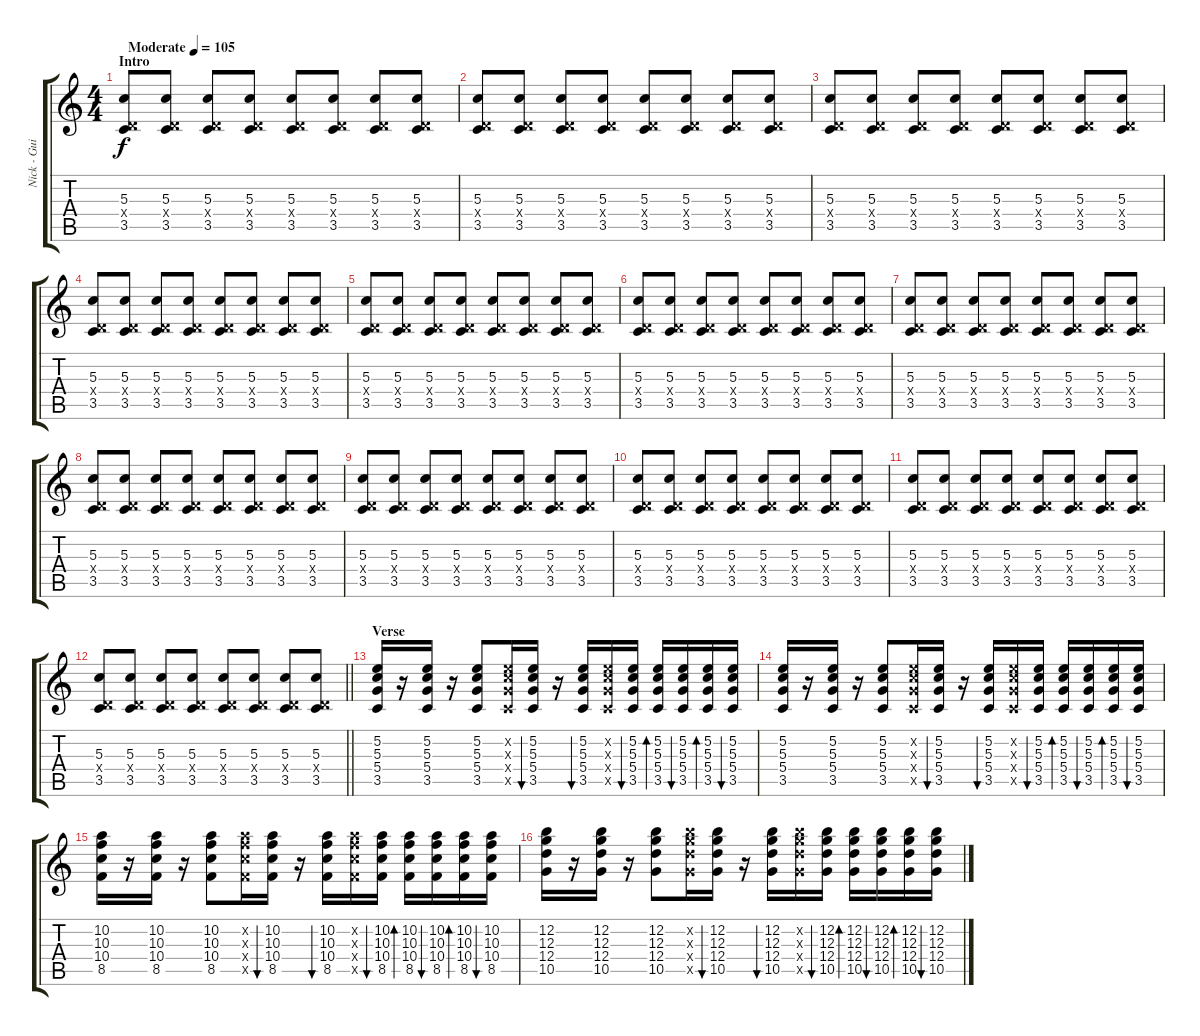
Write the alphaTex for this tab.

\track ("Nick - Guitar RSE" "Nick - Gui") {instrument overdrivenguitar}
\staff {score tabs}
\tuning (E4 B3 G3 D3 A2 E2) {hide}
\ts (4 4)
\section ("" "Intro")
\tempo (105 "Moderate")
\clef g2
\ks c
(5.3 0.4{x} 3.5).8{dy f instrument overdrivenguitar} (5.3 0.4{x} 3.5).8 (5.3 0.4{x} 3.5).8 (5.3 0.4{x} 3.5).8 (5.3 0.4{x} 3.5).8 (5.3 0.4{x} 3.5).8 (5.3 0.4{x} 3.5).8 (5.3 0.4{x} 3.5).8 |
(5.3 0.4{x} 3.5).8 (5.3 0.4{x} 3.5).8 (5.3 0.4{x} 3.5).8 (5.3 0.4{x} 3.5).8 (5.3 0.4{x} 3.5).8 (5.3 0.4{x} 3.5).8 (5.3 0.4{x} 3.5).8 (5.3 0.4{x} 3.5).8 |
(5.3 0.4{x} 3.5).8 (5.3 0.4{x} 3.5).8 (5.3 0.4{x} 3.5).8 (5.3 0.4{x} 3.5).8 (5.3 0.4{x} 3.5).8 (5.3 0.4{x} 3.5).8 (5.3 0.4{x} 3.5).8 (5.3 0.4{x} 3.5).8 |
(5.3 0.4{x} 3.5).8 (5.3 0.4{x} 3.5).8 (5.3 0.4{x} 3.5).8 (5.3 0.4{x} 3.5).8 (5.3 0.4{x} 3.5).8 (5.3 0.4{x} 3.5).8 (5.3 0.4{x} 3.5).8 (5.3 0.4{x} 3.5).8 |
(5.3 0.4{x} 3.5).8 (5.3 0.4{x} 3.5).8 (5.3 0.4{x} 3.5).8 (5.3 0.4{x} 3.5).8 (5.3 0.4{x} 3.5).8 (5.3 0.4{x} 3.5).8 (5.3 0.4{x} 3.5).8 (5.3 0.4{x} 3.5).8 |
(5.3 0.4{x} 3.5).8 (5.3 0.4{x} 3.5).8 (5.3 0.4{x} 3.5).8 (5.3 0.4{x} 3.5).8 (5.3 0.4{x} 3.5).8 (5.3 0.4{x} 3.5).8 (5.3 0.4{x} 3.5).8 (5.3 0.4{x} 3.5).8 |
(5.3 0.4{x} 3.5).8 (5.3 0.4{x} 3.5).8 (5.3 0.4{x} 3.5).8 (5.3 0.4{x} 3.5).8 (5.3 0.4{x} 3.5).8 (5.3 0.4{x} 3.5).8 (5.3 0.4{x} 3.5).8 (5.3 0.4{x} 3.5).8 |
(5.3 0.4{x} 3.5).8 (5.3 0.4{x} 3.5).8 (5.3 0.4{x} 3.5).8 (5.3 0.4{x} 3.5).8 (5.3 0.4{x} 3.5).8 (5.3 0.4{x} 3.5).8 (5.3 0.4{x} 3.5).8 (5.3 0.4{x} 3.5).8 |
(5.3 0.4{x} 3.5).8 (5.3 0.4{x} 3.5).8 (5.3 0.4{x} 3.5).8 (5.3 0.4{x} 3.5).8 (5.3 0.4{x} 3.5).8 (5.3 0.4{x} 3.5).8 (5.3 0.4{x} 3.5).8 (5.3 0.4{x} 3.5).8 |
(5.3 0.4{x} 3.5).8 (5.3 0.4{x} 3.5).8 (5.3 0.4{x} 3.5).8 (5.3 0.4{x} 3.5).8 (5.3 0.4{x} 3.5).8 (5.3 0.4{x} 3.5).8 (5.3 0.4{x} 3.5).8 (5.3 0.4{x} 3.5).8 |
(5.3 0.4{x} 3.5).8 (5.3 0.4{x} 3.5).8 (5.3 0.4{x} 3.5).8 (5.3 0.4{x} 3.5).8 (5.3 0.4{x} 3.5).8 (5.3 0.4{x} 3.5).8 (5.3 0.4{x} 3.5).8 (5.3 0.4{x} 3.5).8 |
\barLineRight lightlight
(5.3 0.4{x} 3.5).8 (5.3 0.4{x} 3.5).8 (5.3 0.4{x} 3.5).8 (5.3 0.4{x} 3.5).8 (5.3 0.4{x} 3.5).8 (5.3 0.4{x} 3.5).8 (5.3 0.4{x} 3.5).8 (5.3 0.4{x} 3.5).8 |
\section ("" "Verse")
(5.2 5.3 5.4 3.5).16{instrument overdrivenguitar} r.16 (5.2 5.3 5.4 3.5).16 r.16 (5.2 5.3 5.4 3.5).8 (5.2{x} 5.3{x} 5.4{x} 3.5{x}).16 (5.2 5.3 5.4 3.5).16{bu 60} r.16 (5.2 5.3 5.4 3.5).16{bu 60} (5.2{x} 5.3{x} 5.4{x} 3.5{x}).16 (5.2 5.3 5.4 3.5).16{bu 60} (5.2 5.3 5.4 3.5).16{bd 60} (5.2 5.3 5.4 3.5).16{bu 60} (5.2 5.3 5.4 3.5).16{bd 60} (5.2 5.3 5.4 3.5).16{bu 60} |
(5.2 5.3 5.4 3.5).16 r.16 (5.2 5.3 5.4 3.5).16 r.16 (5.2 5.3 5.4 3.5).8 (5.2{x} 5.3{x} 5.4{x} 3.5{x}).16 (5.2 5.3 5.4 3.5).16{bu 60} r.16 (5.2 5.3 5.4 3.5).16{bu 60} (5.2{x} 5.3{x} 5.4{x} 3.5{x}).16 (5.2 5.3 5.4 3.5).16{bu 60} (5.2 5.3 5.4 3.5).16{bd 60} (5.2 5.3 5.4 3.5).16{bu 60} (5.2 5.3 5.4 3.5).16{bd 60} (5.2 5.3 5.4 3.5).16{bu 60} |
(10.2 10.3 10.4 8.5).16 r.16 (10.2 10.3 10.4 8.5).16 r.16 (10.2 10.3 10.4 8.5).8 (10.2{x} 10.3{x} 10.4{x} 8.5{x}).16 (10.2 10.3 10.4 8.5).16{bu 60} r.16 (10.2 10.3 10.4 8.5).16{bu 60} (10.2{x} 10.3{x} 10.4{x} 8.5{x}).16 (10.2 10.3 10.4 8.5).16{bu 60} (10.2 10.3 10.4 8.5).16{bd 60} (10.2 10.3 10.4 8.5).16{bu 60} (10.2 10.3 10.4 8.5).16{bd 60} (10.2 10.3 10.4 8.5).16{bu 60} |
(12.2 12.3 12.4 10.5).16 r.16 (12.2 12.3 12.4 10.5).16 r.16 (12.2 12.3 12.4 10.5).8 (12.2{x} 12.3{x} 12.4{x} 10.5{x}).16 (12.2 12.3 12.4 10.5).16{bu 60} r.16 (12.2 12.3 12.4 10.5).16{bu 60} (12.2{x} 12.3{x} 12.4{x} 10.5{x}).16 (12.2 12.3 12.4 10.5).16{bu 60} (12.2 12.3 12.4 10.5).16{bd 60} (12.2 12.3 12.4 10.5).16{bu 60} (12.2 12.3 12.4 10.5).16{bd 60} (12.2 12.3 12.4 10.5).16{bu 60}
